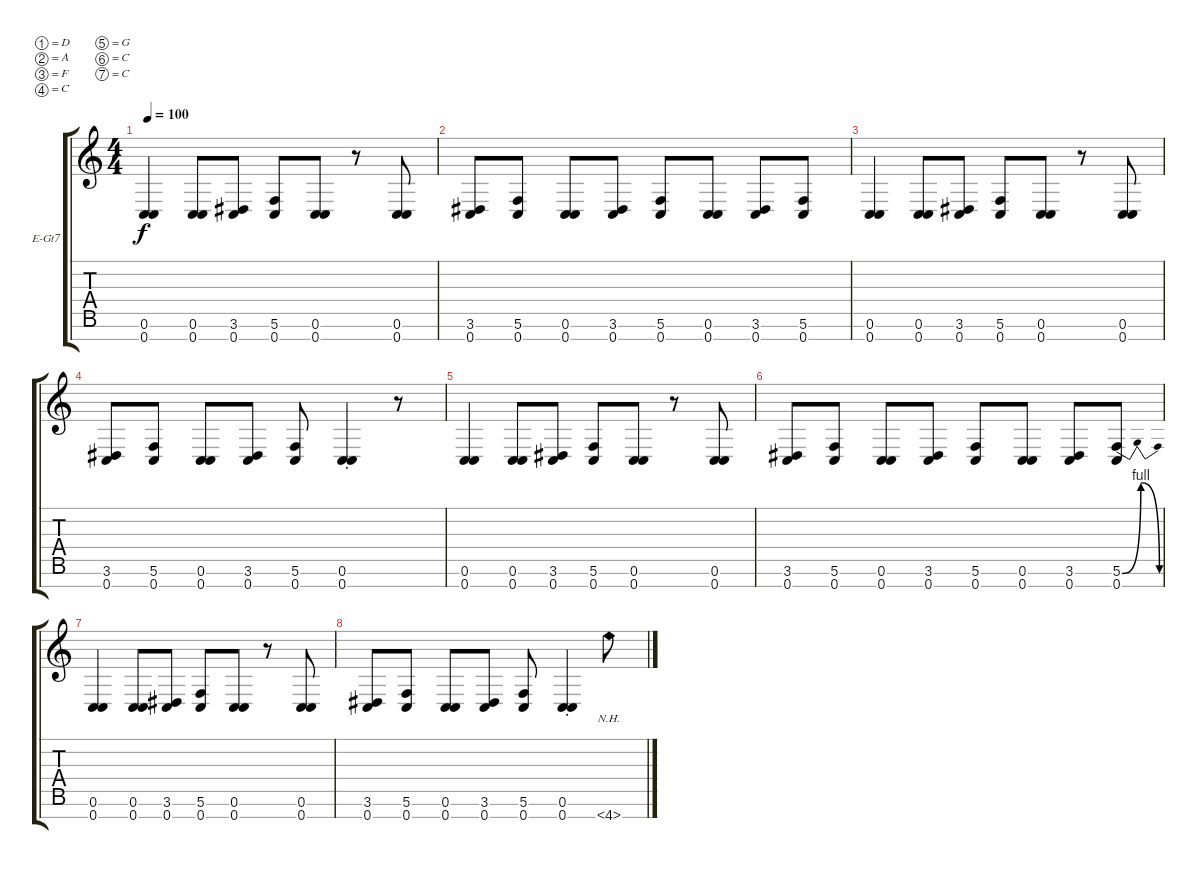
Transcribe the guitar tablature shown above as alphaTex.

\bracketExtendMode groupsimilarinstruments
\firstSystemTrackNameOrientation horizontal
\otherSystemsTrackNameOrientation horizontal
\track ("James Hetfield (Clean)" "E-Gt7") {instrument electricguitarclean}
\staff {score tabs}
\tuning (D4 A3 F3 C3 G2 C2 C2)
\ts (4 4)
\tempo 100
\clef g2
\ks c
(0.7 0.6).4{dy f instrument electricguitarclean} (0.7 0.6).8 (0.7 3.6).8 (0.7 5.6).8 (0.7 0.6).8 r.8 (0.7 0.6).8 |
(0.7 3.6).8 (0.7 5.6).8 (0.7 0.6).8 (0.7 3.6).8 (0.7 5.6).8 (0.7 0.6).8 (0.7 3.6).8 (0.7 5.6).8 |
(0.7 0.6).4 (0.7 0.6).8 (0.7 3.6).8 (0.7 5.6).8 (0.7 0.6).8 r.8 (0.7 0.6).8 |
(3.6 0.7).8 (5.6 0.7).8 (0.6 0.7).8 (3.6 0.7).8 (5.6 0.7).8 (0.6{st} 0.7{st}).4 r.8 |
(0.7 0.6).4 (0.7 0.6).8 (0.7 3.6).8 (0.7 5.6).8 (0.7 0.6).8 r.8 (0.7 0.6).8 |
(0.7 3.6).8 (0.7 5.6).8 (0.7 0.6).8 (0.7 3.6).8 (0.7 5.6).8 (0.7 0.6).8 (0.7 3.6).8 (5.6{be (bendrelease 0 0 15.6 4 20.4 4 30 0)} 0.7).8 |
(0.7 0.6).4 (0.7 0.6).8 (0.7 3.6).8 (0.7 5.6).8 (0.7 0.6).8 r.8 (0.7 0.6).8 |
(0.7 3.6).8 (0.7 5.6).8 (0.7 0.6).8 (0.7 3.6).8 (0.7 5.6).8 (0.7{st} 0.6{st}).4 4.7{nh}.8
